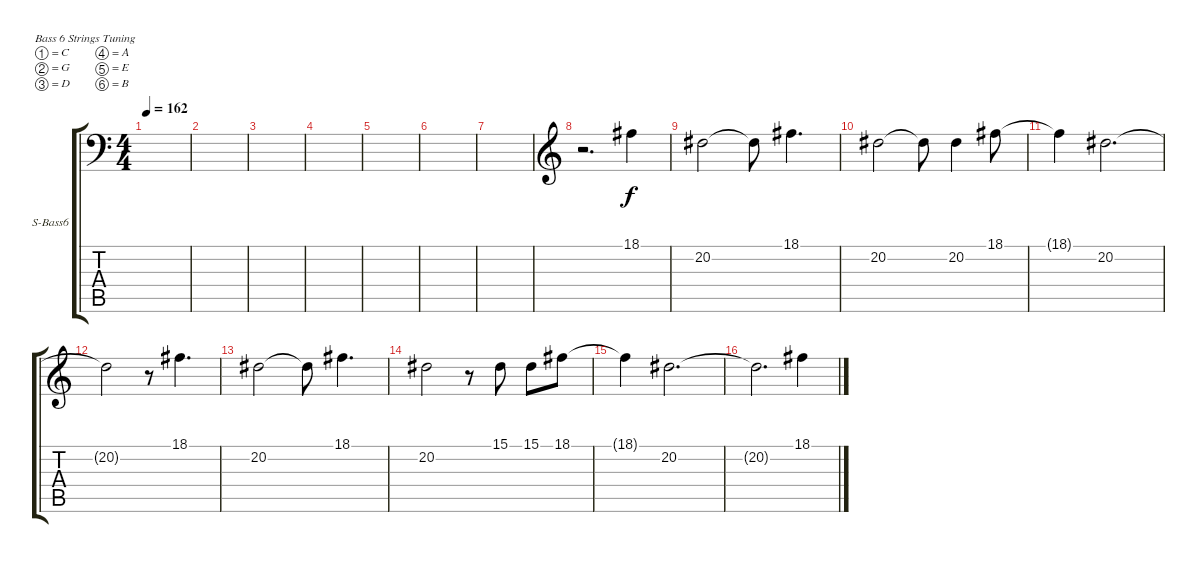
\defaultSystemsLayout 4
\bracketExtendMode groupsimilarinstruments
\firstSystemTrackNameOrientation horizontal
\otherSystemsTrackNameOrientation horizontal
\track ("Mark Hoppus" "S-Bass6") {instrument synthbass1}
\staff {score tabs}
\tuning (C3 G2 D2 A1 E1 B0)
\ts (4 4)
\tempo 162
\clef f4
\ks c
|
|
|
|
|
|
|
\clef g2
r.2{d} 18.1.4{lyrics (0 "") lyrics (1 "") lyrics (2 "") lyrics (3 "") lyrics (4 "")} |
20.2.2{lyrics (0 "") lyrics (1 "") lyrics (2 "") lyrics (3 "") lyrics (4 "")} 20.2{t}.8 18.1.4{d} |
20.2.2{lyrics (0 "") lyrics (1 "") lyrics (2 "") lyrics (3 "") lyrics (4 "")} 20.2{t}.8 20.2.4 18.1.8 |
18.1{t}.4{lyrics (0 "") lyrics (1 "") lyrics (2 "") lyrics (3 "") lyrics (4 "")} 20.2.2{d} |
20.2{t}.2{lyrics (0 "") lyrics (1 "") lyrics (2 "") lyrics (3 "") lyrics (4 "")} r.8 18.1.4{d} |
20.2.2{lyrics (0 "") lyrics (1 "") lyrics (2 "") lyrics (3 "") lyrics (4 "")} 20.2{t}.8 18.1.4{d} |
20.2.2{lyrics (0 "") lyrics (1 "") lyrics (2 "") lyrics (3 "") lyrics (4 "")} r.8 15.1.8 15.1.8 18.1.8 |
18.1{t}.4{lyrics (0 "") lyrics (1 "") lyrics (2 "") lyrics (3 "") lyrics (4 "")} 20.2.2{d} |
20.2{t}.2{d lyrics (0 "") lyrics (1 "") lyrics (2 "") lyrics (3 "") lyrics (4 "")} 18.1.4
